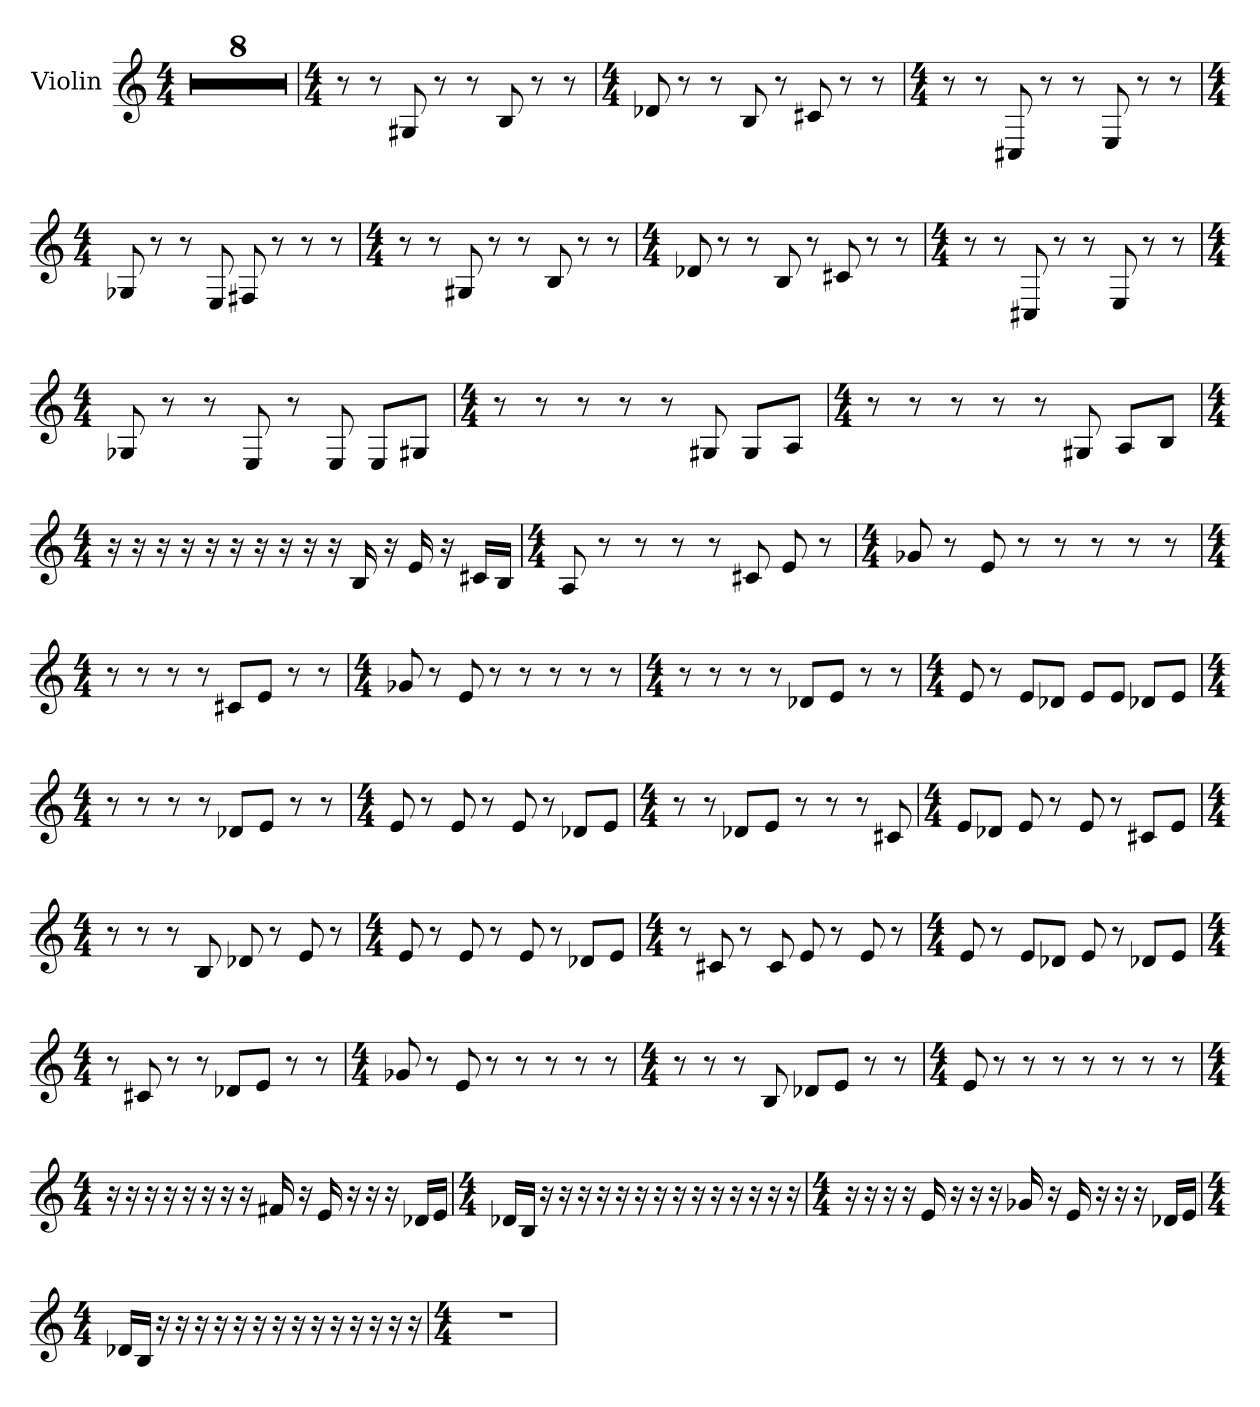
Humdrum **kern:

**kern
*part1
*staff1
*I"Violin
*I'Vln
*M4/4
=
1r
=
*M4/4
1r
=
*M4/4
1r
=
*M4/4
1r
=
*M4/4
1r
=
*M4/4
1r
=
*M4/4
1r
=
*M4/4
1r
=
*M4/4
8r
8r
8G#X
8r
8r
8B
8r
8r
=
*M4/4
8d-X
8r
8r
8B
8r
8c#X
8r
8r
=
*M4/4
8r
8r
8C#X
8r
8r
8E
8r
8r
=
*M4/4
8G-X
8r
8r
8E
8F#X
8r
8r
8r
=
*M4/4
8r
8r
8G#X
8r
8r
8B
8r
8r
=
*M4/4
8d-X
8r
8r
8B
8r
8c#X
8r
8r
=
*M4/4
8r
8r
8C#X
8r
8r
8E
8r
8r
=
*M4/4
8G-X
8r
8r
8E
8r
8E
8EL
8G#XJ
=
*M4/4
8r
8r
8r
8r
8r
8G#X
8G#L
8AJ
=
*M4/4
8r
8r
8r
8r
8r
8G#X
8AL
8BJ
=
*M4/4
16r
16r
16r
16r
16r
16r
16r
16r
16r
16r
16B
16r
16e
16r
16c#XLL
16BJJ
=
*M4/4
8A
8r
8r
8r
8r
8c#X
8e
8r
=
*M4/4
8g-X
8r
8e
8r
8r
8r
8r
8r
=
*M4/4
8r
8r
8r
8r
8c#XL
8eJ
8r
8r
=
*M4/4
8g-X
8r
8e
8r
8r
8r
8r
8r
=
*M4/4
8r
8r
8r
8r
8d-XL
8eJ
8r
8r
=
*M4/4
8e
8r
8eL
8d-XJ
8eL
8eJ
8d-XL
8eJ
=
*M4/4
8r
8r
8r
8r
8d-XL
8eJ
8r
8r
=
*M4/4
8e
8r
8e
8r
8e
8r
8d-XL
8eJ
=
*M4/4
8r
8r
8d-XL
8eJ
8r
8r
8r
8c#X
=
*M4/4
8eL
8d-XJ
8e
8r
8e
8r
8c#XL
8eJ
=
*M4/4
8r
8r
8r
8B
8d-X
8r
8e
8r
=
*M4/4
8e
8r
8e
8r
8e
8r
8d-XL
8eJ
=
*M4/4
8r
8c#X
8r
8c#
8e
8r
8e
8r
=
*M4/4
8e
8r
8eL
8d-XJ
8e
8r
8d-XL
8eJ
=
*M4/4
8r
8c#X
8r
8r
8d-XL
8eJ
8r
8r
=
*M4/4
8g-X
8r
8e
8r
8r
8r
8r
8r
=
*M4/4
8r
8r
8r
8B
8d-XL
8eJ
8r
8r
=
*M4/4
8e
8r
8r
8r
8r
8r
8r
8r
=
*M4/4
16r
16r
16r
16r
16r
16r
16r
16r
16f#X
16r
16e
16r
16r
16r
16d-XLL
16eJJ
=
*M4/4
16d-XLL
16BJJ
16r
16r
16r
16r
16r
16r
16r
16r
16r
16r
16r
16r
16r
16r
=
*M4/4
16r
16r
16r
16r
16e
16r
16r
16r
16g-X
16r
16e
16r
16r
16r
16d-XLL
16eJJ
=
*M4/4
16d-XLL
16BJJ
16r
16r
16r
16r
16r
16r
16r
16r
16r
16r
16r
16r
16r
16r
=
*M4/4
1r
=
*-
